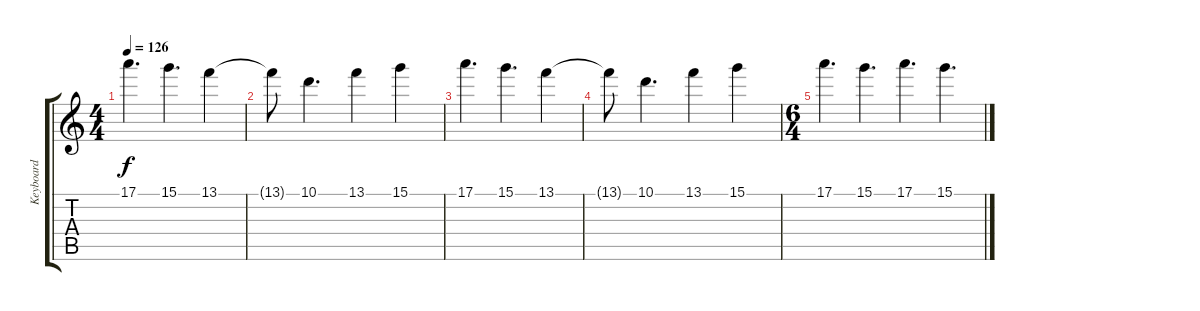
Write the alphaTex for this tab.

\track ("Keyboard" "Keyboard") {instrument acousticguitarsteel}
\staff {score tabs}
\tuning (E4 B3 G3 D3 A2 E2) {hide}
\ts (4 4)
\tempo 126
\clef g2
\ks c
17.1.4{d dy f} 15.1.4{d} 13.1.4 |
13.1{t}.8 10.1.4{d} 13.1.4 15.1.4 |
17.1.4{d} 15.1.4{d} 13.1.4 |
13.1{t}.8 10.1.4{d} 13.1.4 15.1.4 |
\ts (6 4)
17.1.4{d} 15.1.4{d} 17.1.4{d} 15.1.4{d}
